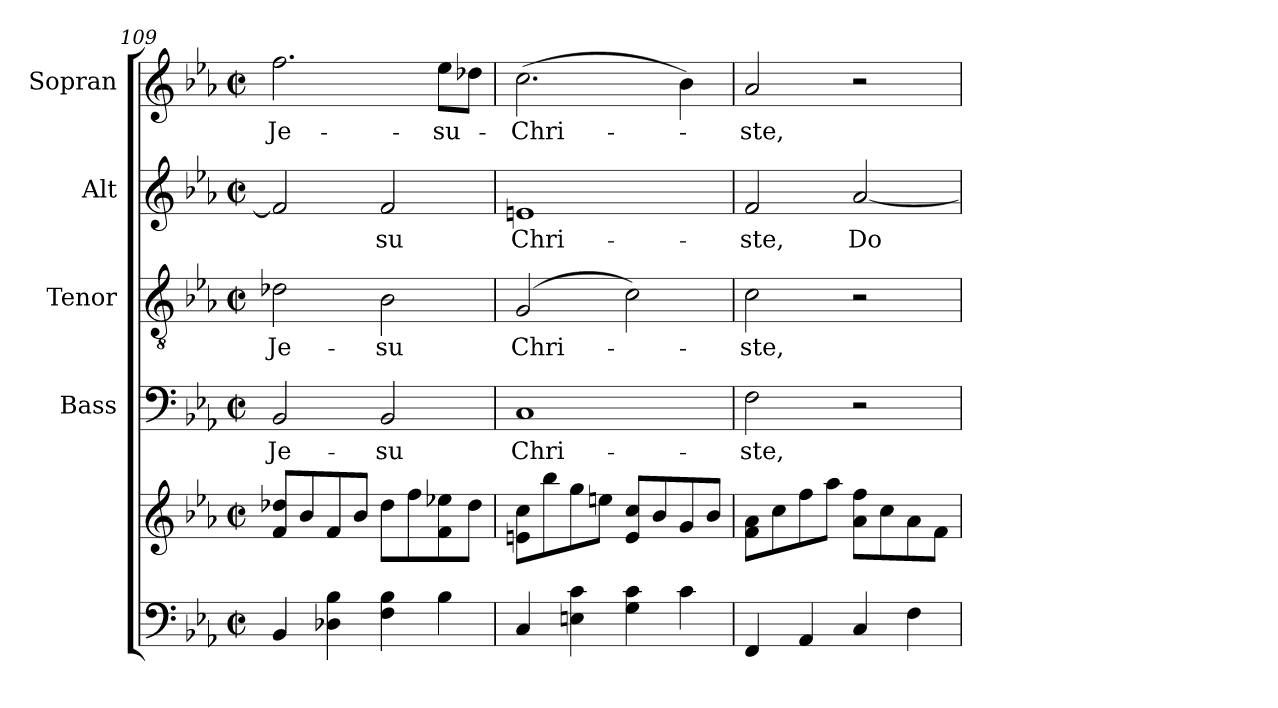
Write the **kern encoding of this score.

**kern	**kern	**kern	**text	**kern	**text	**kern	**text	**kern	**text
*part5	*part5	*part4	*part4	*part3	*part3	*part2	*part2	*part1	*part1
*staff6	*staff5	*staff4	*staff4	*staff3	*staff3	*staff2	*staff2	*staff1	*staff1
*	*	*I"Bass	*	*I"Tenor	*	*I"Alt	*	*I"Sopran	*
*	*	*I'B.	*	*I'T.	*	*I'A.	*	*I'S.	*
*clefF4	*clefG2	*clefF4	*	*clefGv2	*	*clefG2	*	*clefG2	*
*k[b-e-a-]	*k[b-e-a-]	*k[b-e-a-]	*	*k[b-e-a-]	*	*k[b-e-a-]	*	*k[b-e-a-]	*
*E-:	*E-:	*E-:	*	*E-:	*	*E-:	*	*E-:	*
*M2/2	*M2/2	*M2/2	*	*M2/2	*	*M2/2	*	*M2/2	*
*met(c|)	*met(c|)	*met(c|)	*	*met(c|)	*	*met(c|)	*	*met(c|)	*
=109	=109	=109	=109	=109	=109	=109	=109	=109	=109
!	!	!	!LO:LY:b	!	!LO:LY:b	!	!	!	!LO:LY:b
4BB-/	8f/ 8dd-X/L	2BB-/	Je-	2d-X\	Je-	2f/]	.	2.ff\	Je-
.	8b-/	.	.	.	.	.	.	.	.
4D-X\ 4B-\	8f/	.	.	.	.	.	.	.	.
.	8b-/J	.	.	.	.	.	.	.	.
!	!	!	!LO:LY:b	!	!LO:LY:b	!	!LO:LY:b	!	!
4F\ 4B-\	8dd-\L	2BB-/	-su	2B-\	-su	2f/	-su	.	.
.	8ff\	.	.	.	.	.	.	.	.
!	!	!	!	!	!	!	!	!	!LO:LY:b
4B-\	8f\ 8ee-X\	.	.	.	.	.	.	8ee-\L	-su-
.	8dd-\J	.	.	.	.	.	.	8dd-X\J	.
=110	=110	=110	=110	=110	=110	=110	=110	=110	=110
!	!	!	!LO:LY:b	!	!LO:LY:b	!	!LO:LY:b	!	!LO:LY:b
4C/	8en\ 8cc\L	1C	Chri-	(2G/	Chri-	1en	Chri-	(>2.cc\	-Chri-
.	8bb-\	.	.	.	.	.	.	.	.
4En\ 4c\	8gg\	.	.	.	.	.	.	.	.
.	8een\J	.	.	.	.	.	.	.	.
4G\ 4c\	8e/ 8cc/L	.	.	2c\)	.	.	.	.	.
.	8b-/	.	.	.	.	.	.	.	.
4c\	8g/	.	.	.	.	.	.	4b-\)	.
.	8b-/J	.	.	.	.	.	.	.	.
!!LO:PB:g=z
=111	=111	=111	=111	=111	=111	=111	=111	=111	=111
!	!	!	!LO:LY:b	!	!LO:LY:b	!	!LO:LY:b	!	!LO:LY:b
4FF/	8f\ 8a-\L	2F\	-ste,	2c\	-ste,	2f/	-ste,	2a-/	-ste,
.	8cc\	.	.	.	.	.	.	.	.
4AA-/	8ff\	.	.	.	.	.	.	.	.
.	8aa-\J	.	.	.	.	.	.	.	.
!	!	!	!	!	!	!	!LO:LY:b	!	!
4C/	8a-\ 8ff\L	2r	.	2r	.	[2a-/	Do-	2r	.
.	8cc\	.	.	.	.	.	.	.	.
4F\	8a-\	.	.	.	.	.	.	.	.
.	8f\J	.	.	.	.	.	.	.	.
=	=	=	=	=	=	=	=	=	=
*-	*-	*-	*-	*-	*-	*-	*-	*-	*-
